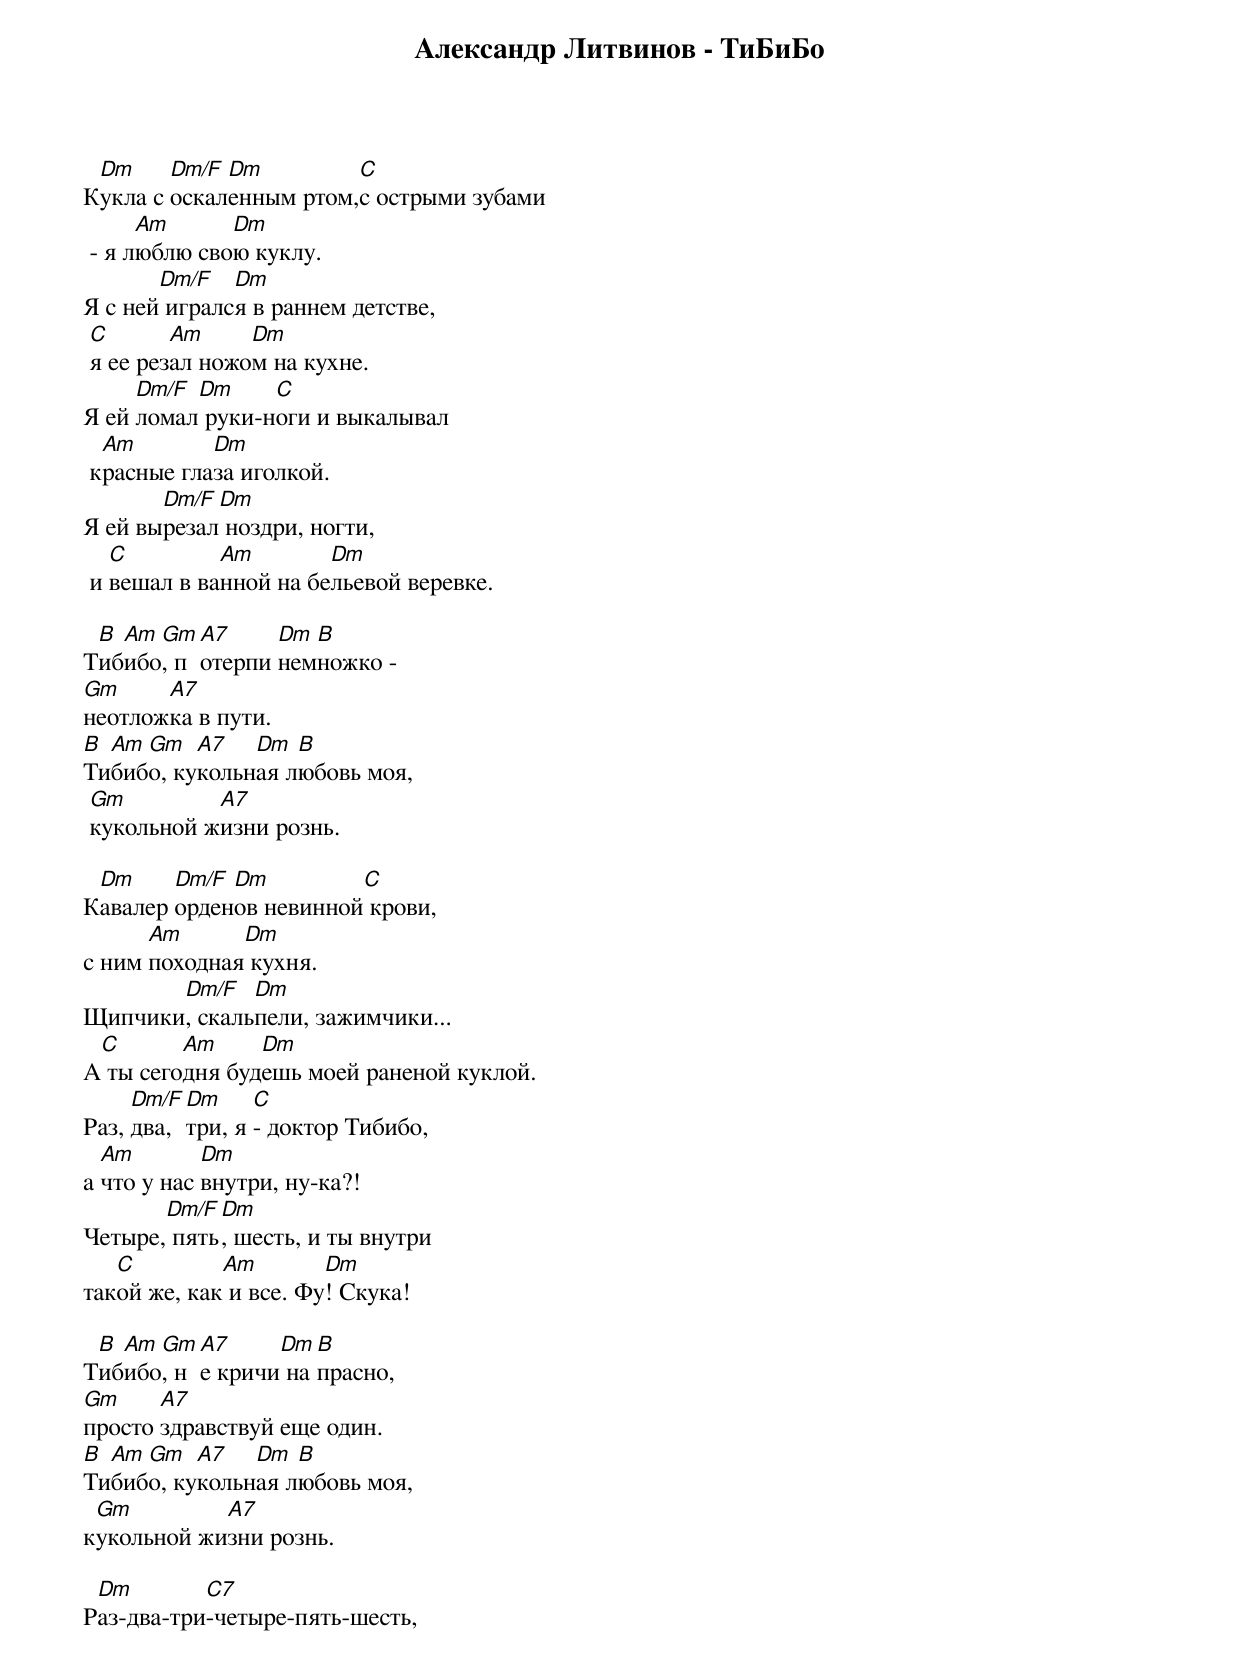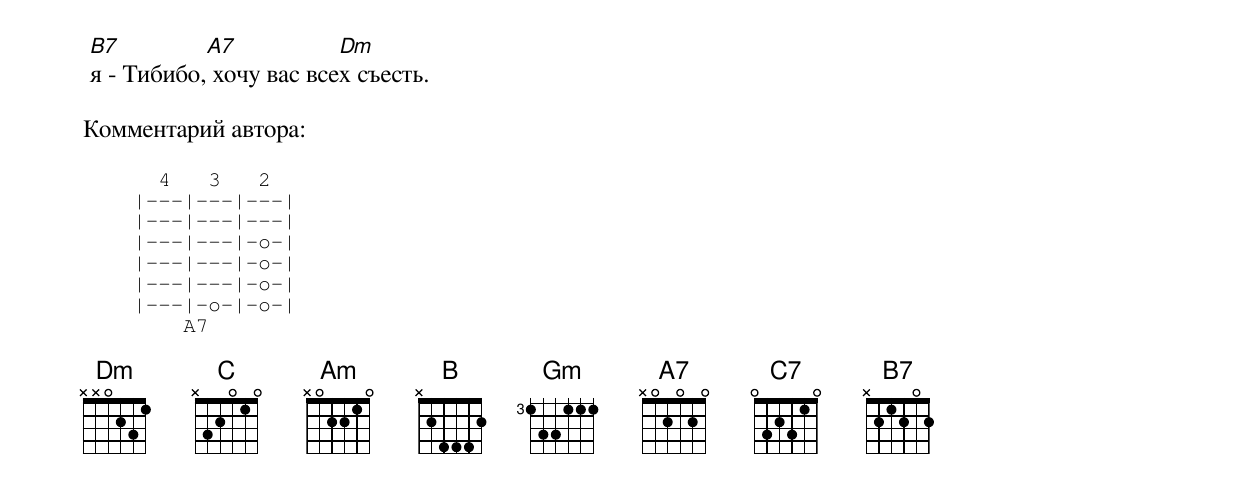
Александр Литвинов - ТиБиБо

 Dm     Dm/F Dm         C
Кукла с оскаленным ртом,с острыми зубами
      Am      Dm
 - я люблю свою куклу.
       Dm/F   Dm
Я с ней игрался в раннем детстве,
 C       Am     Dm
 я ее резал ножом на кухне.
     Dm/F Dm     C
Я ей ломал руки-ноги и выкалывал
  Am        Dm
 красные глаза иголкой.
       Dm/F Dm
Я ей вырезал ноздри, ногти,
   C         Am        Dm
 и вешал в ванной на бельевой веревке.

 B Am Gm A7     Dm B
Тибибо, потерпи немножко -
Gm     A7
неотложка в пути.
B Am Gm   A7   Dm  B
Тибибо, кукольная любовь моя,
 Gm         A7
 кукольной жизни рознь.

 Dm     Dm/F Dm         C
Кавалер орденов невинной крови,
      Am      Dm
с ним походная кухня.
       Dm/F   Dm
Щипчики, скальпели, зажимчики...
 C       Am     Dm
А ты сегодня будешь моей раненой куклой.
     Dm/F Dm     C
Раз, два, три, я - доктор Тибибо,
  Am        Dm
а что у нас внутри, ну-ка?!
       Dm/F Dm
Четыре, пять, шесть, и ты внутри
   C         Am        Dm
такой же, как и все. Фу! Скука!

 B Am Gm A7     Dm B
Тибибо, не кричи напрасно,
Gm     A7
просто здравствуй еще один.
B Am Gm   A7   Dm  B
Тибибо, кукольная любовь моя,
 Gm         A7
кукольной жизни рознь.

 Dm        C7
Раз-два-три-четыре-пять-шесть,
 B7         A7           Dm
 я - Тибибо, хочу вас всех съесть.

Комментарий автора:

      4   3   2
    |---|---|---|
    |---|---|---|
    |---|---|-o-|
    |---|---|-o-|
    |---|---|-o-|
    |---|-o-|-o-|
        A7
